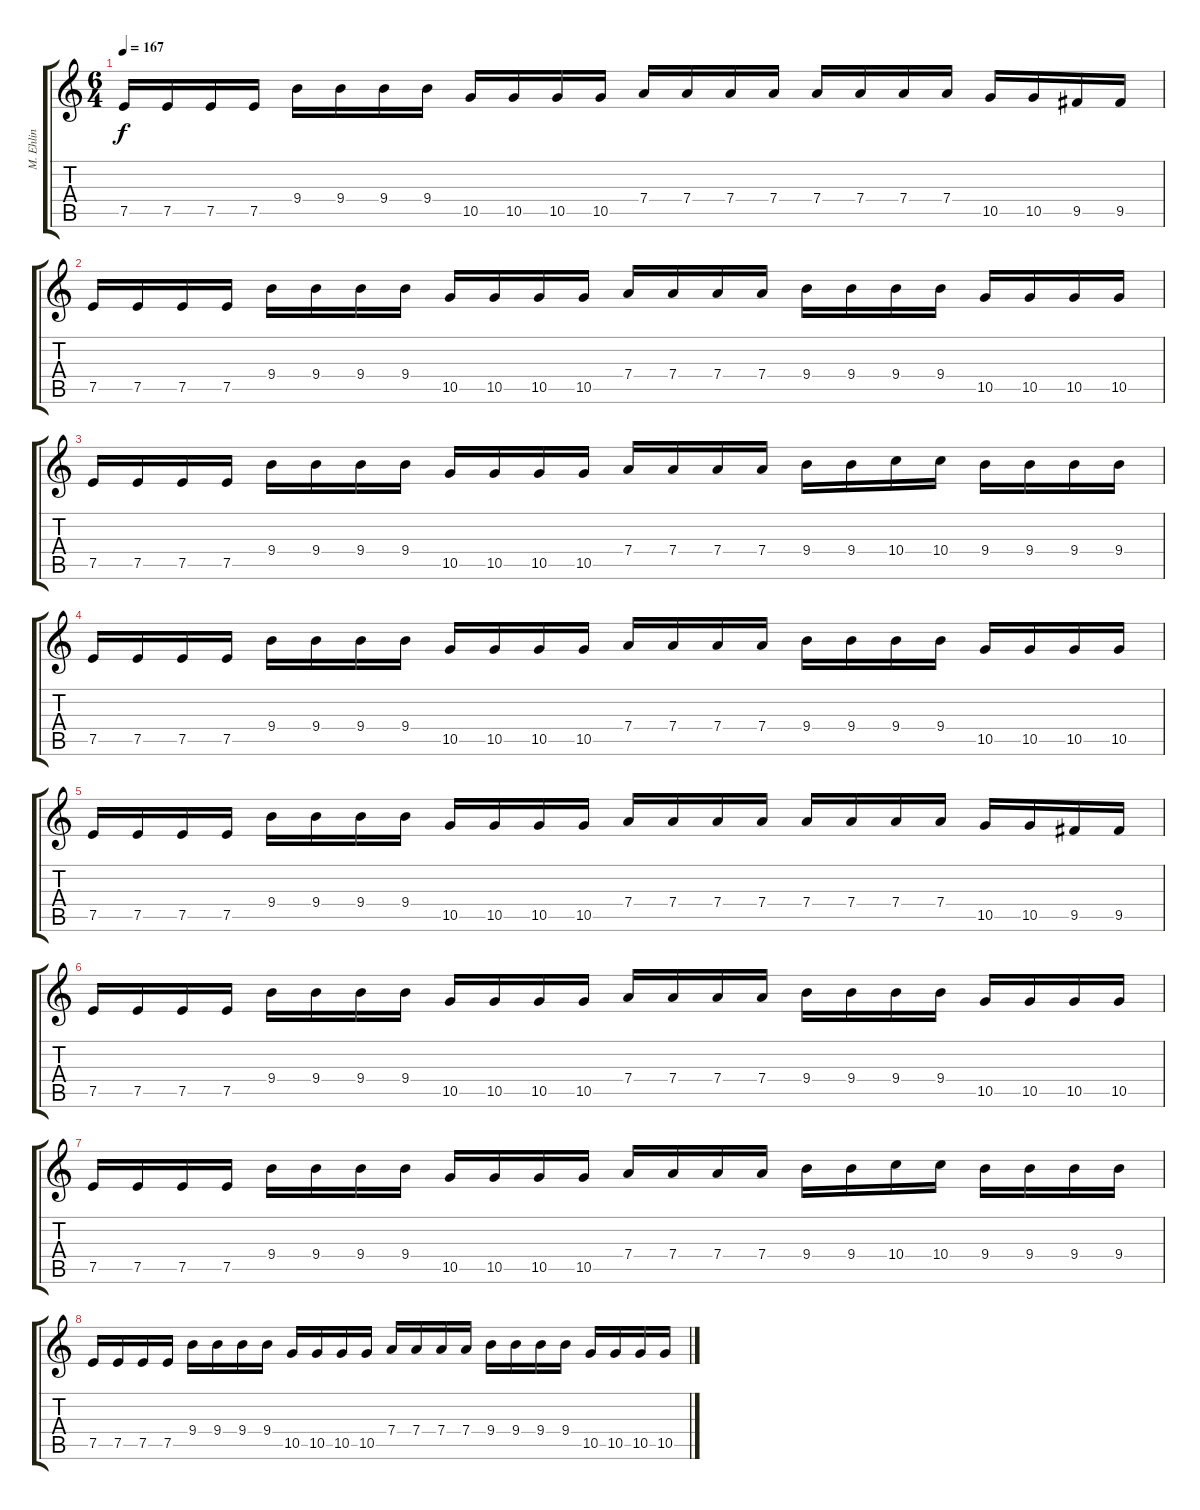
\track ("M. Ehlin" "M. Ehlin") {instrument overdrivenguitar}
\staff {score tabs}
\tuning (E4 B3 G3 D3 A2 E2) {hide}
\ts (6 4)
\tempo 167
\clef g2
\ks c
7.5.16{dy f} 7.5.16 7.5.16 7.5.16 9.4.16 9.4.16 9.4.16 9.4.16 10.5.16 10.5.16 10.5.16 10.5.16 7.4.16 7.4.16 7.4.16 7.4.16 7.4.16 7.4.16 7.4.16 7.4.16 10.5.16 10.5.16 9.5.16 9.5.16 |
7.5.16 7.5.16 7.5.16 7.5.16 9.4.16 9.4.16 9.4.16 9.4.16 10.5.16 10.5.16 10.5.16 10.5.16 7.4.16 7.4.16 7.4.16 7.4.16 9.4.16 9.4.16 9.4.16 9.4.16 10.5.16 10.5.16 10.5.16 10.5.16 |
7.5.16 7.5.16 7.5.16 7.5.16 9.4.16 9.4.16 9.4.16 9.4.16 10.5.16 10.5.16 10.5.16 10.5.16 7.4.16 7.4.16 7.4.16 7.4.16 9.4.16 9.4.16 10.4.16 10.4.16 9.4.16 9.4.16 9.4.16 9.4.16 |
7.5.16 7.5.16 7.5.16 7.5.16 9.4.16 9.4.16 9.4.16 9.4.16 10.5.16 10.5.16 10.5.16 10.5.16 7.4.16 7.4.16 7.4.16 7.4.16 9.4.16 9.4.16 9.4.16 9.4.16 10.5.16 10.5.16 10.5.16 10.5.16 |
7.5.16 7.5.16 7.5.16 7.5.16 9.4.16 9.4.16 9.4.16 9.4.16 10.5.16 10.5.16 10.5.16 10.5.16 7.4.16 7.4.16 7.4.16 7.4.16 7.4.16 7.4.16 7.4.16 7.4.16 10.5.16 10.5.16 9.5.16 9.5.16 |
7.5.16 7.5.16 7.5.16 7.5.16 9.4.16 9.4.16 9.4.16 9.4.16 10.5.16 10.5.16 10.5.16 10.5.16 7.4.16 7.4.16 7.4.16 7.4.16 9.4.16 9.4.16 9.4.16 9.4.16 10.5.16 10.5.16 10.5.16 10.5.16 |
7.5.16 7.5.16 7.5.16 7.5.16 9.4.16 9.4.16 9.4.16 9.4.16 10.5.16 10.5.16 10.5.16 10.5.16 7.4.16 7.4.16 7.4.16 7.4.16 9.4.16 9.4.16 10.4.16 10.4.16 9.4.16 9.4.16 9.4.16 9.4.16 |
7.5.16 7.5.16 7.5.16 7.5.16 9.4.16 9.4.16 9.4.16 9.4.16 10.5.16 10.5.16 10.5.16 10.5.16 7.4.16 7.4.16 7.4.16 7.4.16 9.4.16 9.4.16 9.4.16 9.4.16 10.5.16 10.5.16 10.5.16 10.5.16
